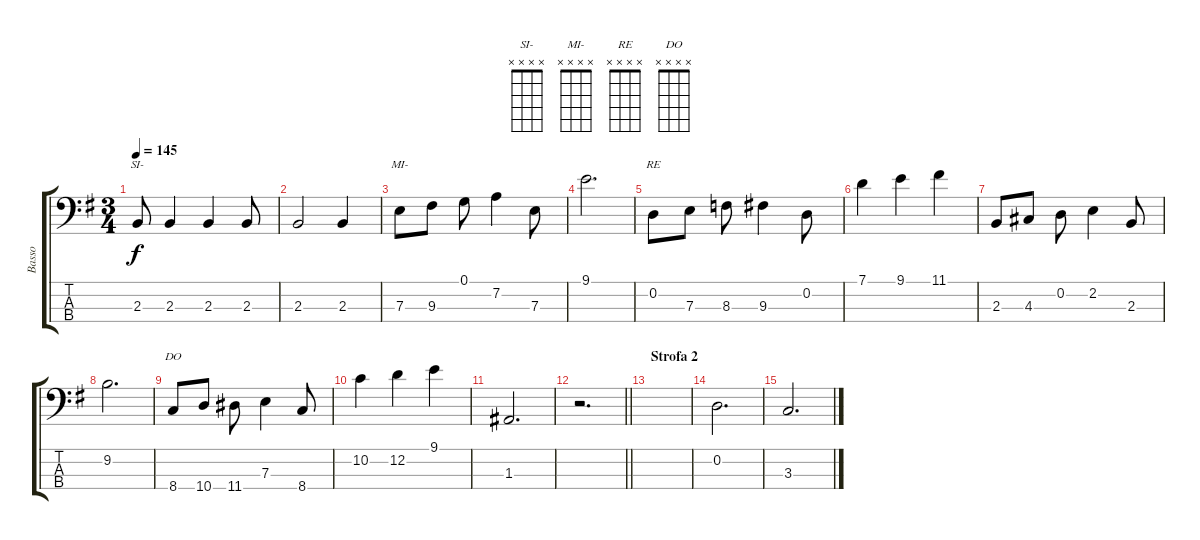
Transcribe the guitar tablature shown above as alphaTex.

\track ("Basso" "Basso") {instrument electricbassfinger}
\staff {score tabs}
\tuning (G2 D2 A1 E1) {hide}
\chord ("SI-" x x x x)
\chord ("MI-" x x x x)
\chord ("RE" x x x x)
\chord ("DO" x x x x)
\ts (3 4)
\tempo 145
\clef f4
\ks g
2.3.8{ch "SI-" dy f} 2.3.4 2.3.4 2.3.8 |
2.3.2 2.3.4 |
7.3.8{ch "MI-"} 9.3.8 0.1.8 7.2.4 7.3.8 |
9.1.2{d} |
0.2.8{ch "RE"} 7.3.8 8.3.8 9.3.4 0.2.8 |
7.1.4 9.1.4 11.1.4 |
2.3.8 4.3.8 0.2.8 2.2.4 2.3.8 |
9.2.2{d} |
8.4.8{ch "DO"} 10.4.8 11.4.8 7.3.4 8.4.8 |
10.2.4 12.2.4 9.1.4 |
1.3.2{d} |
\barLineRight lightlight
r.2{d} |
\section ("" "Strofa 2")
|
0.2.2{d} |
3.3.2{d}
